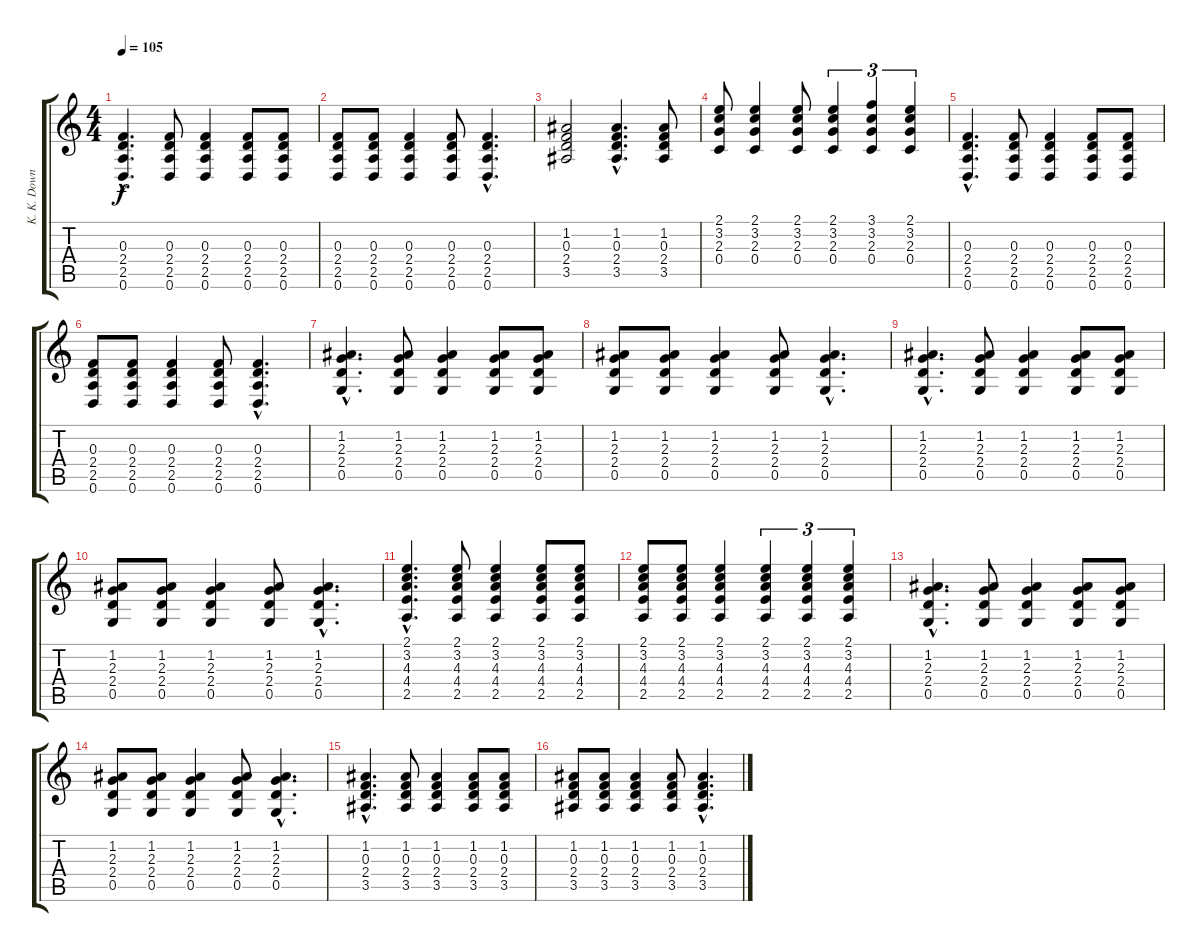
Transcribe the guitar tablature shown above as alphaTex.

\track ("K. K. Downing" "K. K. Down") {instrument acousticguitarsteel}
\staff {score tabs}
\tuning (D4 A3 F3 C3 G2 D2) {hide}
\ts (4 4)
\tempo 105
\clef g2
\ks c
(0.3{hac} 2.4{hac} 2.5{hac} 0.6{hac}).4{d dy f} (0.3 2.4 2.5 0.6).8 (0.3 2.4 2.5 0.6).4 (0.3 2.4 2.5 0.6).8 (0.3 2.4 2.5 0.6).8 |
(0.3 2.4 2.5 0.6).8 (0.3 2.4 2.5 0.6).8 (0.3 2.4 2.5 0.6).4 (0.3 2.4 2.5 0.6).8 (0.3{hac} 2.4{hac} 2.5{hac} 0.6{hac}).4{d} |
(1.2 0.3 2.4 3.5).2 (1.2{hac} 0.3{hac} 2.4{hac} 3.5{hac}).4{d} (1.2 0.3 2.4 3.5).8 |
(2.1 3.2 2.3 0.4).8 (2.1 3.2 2.3 0.4).4 (2.1 3.2 2.3 0.4).8 (2.1 3.2 2.3 0.4).4{tu (3 2)} (3.1 3.2 2.3 0.4).4{tu (3 2)} (2.1 3.2 2.3 0.4).4{tu (3 2)} |
(0.3{hac} 2.4{hac} 2.5{hac} 0.6{hac}).4{d} (0.3 2.4 2.5 0.6).8 (0.3 2.4 2.5 0.6).4 (0.3 2.4 2.5 0.6).8 (0.3 2.4 2.5 0.6).8 |
(0.3 2.4 2.5 0.6).8 (0.3 2.4 2.5 0.6).8 (0.3 2.4 2.5 0.6).4 (0.3 2.4 2.5 0.6).8 (0.3{hac} 2.4{hac} 2.5{hac} 0.6{hac}).4{d} |
(1.2{hac} 2.3{hac} 2.4{hac} 0.5{hac}).4{d} (1.2 2.3 2.4 0.5).8 (1.2 2.3 2.4 0.5).4 (1.2 2.3 2.4 0.5).8 (1.2 2.3 2.4 0.5).8 |
(1.2 2.3 2.4 0.5).8 (1.2 2.3 2.4 0.5).8 (1.2 2.3 2.4 0.5).4 (1.2 2.3 2.4 0.5).8 (1.2{hac} 2.3{hac} 2.4{hac} 0.5{hac}).4{d} |
(1.2{hac} 2.3{hac} 2.4{hac} 0.5{hac}).4{d} (1.2 2.3 2.4 0.5).8 (1.2 2.3 2.4 0.5).4 (1.2 2.3 2.4 0.5).8 (1.2 2.3 2.4 0.5).8 |
(1.2 2.3 2.4 0.5).8 (1.2 2.3 2.4 0.5).8 (1.2 2.3 2.4 0.5).4 (1.2 2.3 2.4 0.5).8 (1.2{hac} 2.3{hac} 2.4{hac} 0.5{hac}).4{d} |
(2.1{hac} 3.2{hac} 4.3{hac} 4.4{hac} 2.5{hac}).4{d} (2.1 3.2 4.3 4.4 2.5).8 (2.1 3.2 4.3 4.4 2.5).4 (2.1 3.2 4.3 4.4 2.5).8 (2.1 3.2 4.3 4.4 2.5).8 |
(2.1 3.2 4.3 4.4 2.5).8 (2.1 3.2 4.3 4.4 2.5).8 (2.1 3.2 4.3 4.4 2.5).4 (2.1 3.2 4.3 4.4 2.5).4{tu (3 2)} (2.1 3.2 4.3 4.4 2.5).4{tu (3 2)} (2.1 3.2 4.3 4.4 2.5).4{tu (3 2)} |
(1.2{hac} 2.3{hac} 2.4{hac} 0.5{hac}).4{d} (1.2 2.3 2.4 0.5).8 (1.2 2.3 2.4 0.5).4 (1.2 2.3 2.4 0.5).8 (1.2 2.3 2.4 0.5).8 |
(1.2 2.3 2.4 0.5).8 (1.2 2.3 2.4 0.5).8 (1.2 2.3 2.4 0.5).4 (1.2 2.3 2.4 0.5).8 (1.2{hac} 2.3{hac} 2.4{hac} 0.5{hac}).4{d} |
(1.2{hac} 0.3{hac} 2.4{hac} 3.5{hac}).4{d} (1.2 0.3 2.4 3.5).8 (1.2 0.3 2.4 3.5).4 (1.2 0.3 2.4 3.5).8 (1.2 0.3 2.4 3.5).8 |
(1.2 0.3 2.4 3.5).8 (1.2 0.3 2.4 3.5).8 (1.2 0.3 2.4 3.5).4 (1.2 0.3 2.4 3.5).8 (1.2{hac} 0.3{hac} 2.4{hac} 3.5{hac}).4{d}
